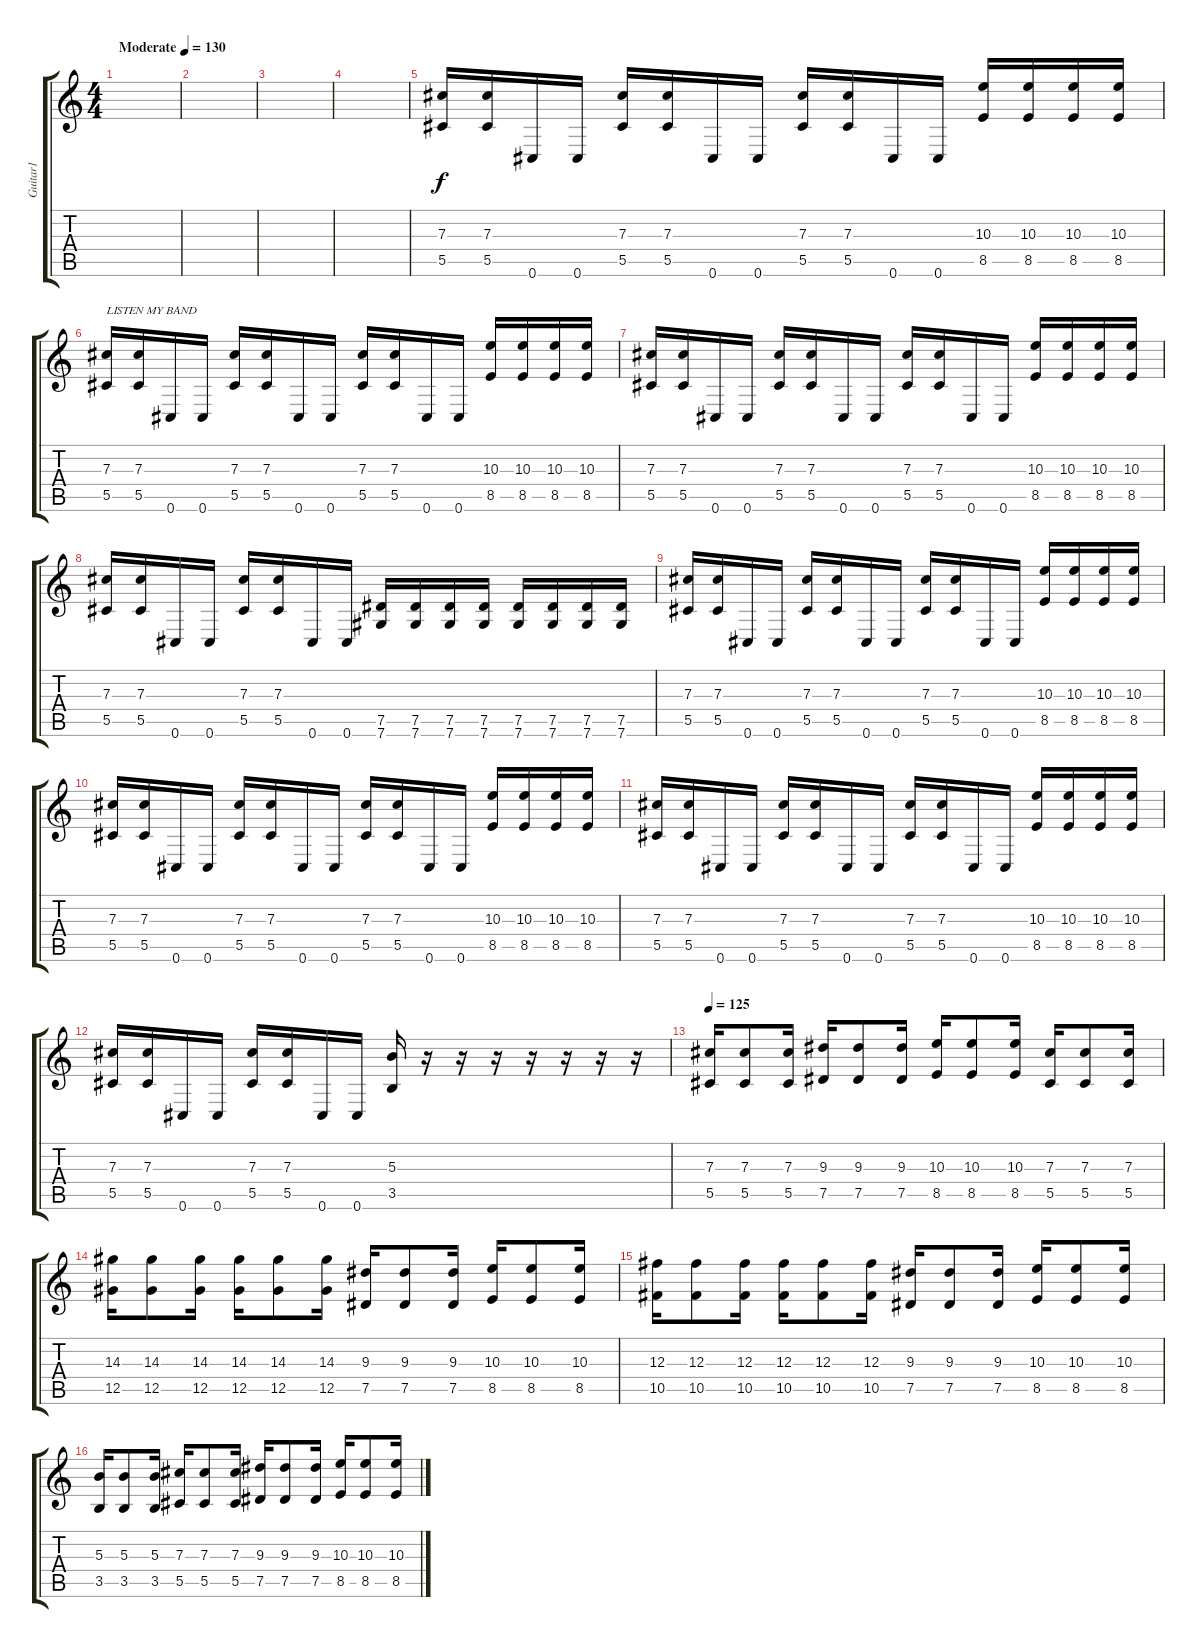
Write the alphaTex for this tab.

\track ("Guitar1" "Guitar1") {instrument distortionguitar}
\staff {score tabs}
\tuning (Eb4 Bb3 Gb3 Db3 Ab2 Db2) {hide}
\ts (4 4)
\tempo (130 "Moderate")
\clef g2
\ks c
|
|
|
|
(7.3 5.5).16 (7.3 5.5).16 0.6.16 0.6.16 (7.3 5.5).16 (7.3 5.5).16 0.6.16 0.6.16 (7.3 5.5).16 (7.3 5.5).16 0.6.16 0.6.16 (10.3 8.5).16 (10.3 8.5).16 (10.3 8.5).16 (10.3 8.5).16 |
(7.3 5.5).16{txt "LISTEN MY BAND"} (7.3 5.5).16 0.6.16 0.6.16 (7.3 5.5).16 (7.3 5.5).16 0.6.16 0.6.16 (7.3 5.5).16 (7.3 5.5).16 0.6.16 0.6.16 (10.3 8.5).16 (10.3 8.5).16 (10.3 8.5).16 (10.3 8.5).16 |
(7.3 5.5).16 (7.3 5.5).16 0.6.16 0.6.16 (7.3 5.5).16 (7.3 5.5).16 0.6.16 0.6.16 (7.3 5.5).16 (7.3 5.5).16 0.6.16 0.6.16 (10.3 8.5).16 (10.3 8.5).16 (10.3 8.5).16 (10.3 8.5).16 |
(7.3 5.5).16 (7.3 5.5).16 0.6.16 0.6.16 (7.3 5.5).16 (7.3 5.5).16 0.6.16 0.6.16 (7.5 7.6).16 (7.5 7.6).16 (7.5 7.6).16 (7.5 7.6).16 (7.5 7.6).16 (7.5 7.6).16 (7.5 7.6).16 (7.5 7.6).16 |
(7.3 5.5).16 (7.3 5.5).16 0.6.16 0.6.16 (7.3 5.5).16 (7.3 5.5).16 0.6.16 0.6.16 (7.3 5.5).16 (7.3 5.5).16 0.6.16 0.6.16 (10.3 8.5).16 (10.3 8.5).16 (10.3 8.5).16 (10.3 8.5).16 |
(7.3 5.5).16 (7.3 5.5).16 0.6.16 0.6.16 (7.3 5.5).16 (7.3 5.5).16 0.6.16 0.6.16 (7.3 5.5).16 (7.3 5.5).16 0.6.16 0.6.16 (10.3 8.5).16 (10.3 8.5).16 (10.3 8.5).16 (10.3 8.5).16 |
(7.3 5.5).16 (7.3 5.5).16 0.6.16 0.6.16 (7.3 5.5).16 (7.3 5.5).16 0.6.16 0.6.16 (7.3 5.5).16 (7.3 5.5).16 0.6.16 0.6.16 (10.3 8.5).16 (10.3 8.5).16 (10.3 8.5).16 (10.3 8.5).16 |
(7.3 5.5).16 (7.3 5.5).16 0.6.16 0.6.16 (7.3 5.5).16 (7.3 5.5).16 0.6.16 0.6.16 (5.3 3.5).16 r.16 r.16 r.16 r.16 r.16 r.16 r.16 |
\tempo 125
(7.3 5.5).16 (7.3 5.5).8 (7.3 5.5).16 (9.3 7.5).16 (9.3 7.5).8 (9.3 7.5).16 (10.3 8.5).16 (10.3 8.5).8 (10.3 8.5).16 (7.3 5.5).16 (7.3 5.5).8 (7.3 5.5).16 |
(14.3 12.5).16 (14.3 12.5).8 (14.3 12.5).16 (14.3 12.5).16 (14.3 12.5).8 (14.3 12.5).16 (9.3 7.5).16 (9.3 7.5).8 (9.3 7.5).16 (10.3 8.5).16 (10.3 8.5).8 (10.3 8.5).16 |
(12.3 10.5).16 (12.3 10.5).8 (12.3 10.5).16 (12.3 10.5).16 (12.3 10.5).8 (12.3 10.5).16 (9.3 7.5).16 (9.3 7.5).8 (9.3 7.5).16 (10.3 8.5).16 (10.3 8.5).8 (10.3 8.5).16 |
(5.3 3.5).16 (5.3 3.5).8 (5.3 3.5).16 (7.3 5.5).16 (7.3 5.5).8 (7.3 5.5).16 (9.3 7.5).16 (9.3 7.5).8 (9.3 7.5).16 (10.3 8.5).16 (10.3 8.5).8 (10.3 8.5).16
